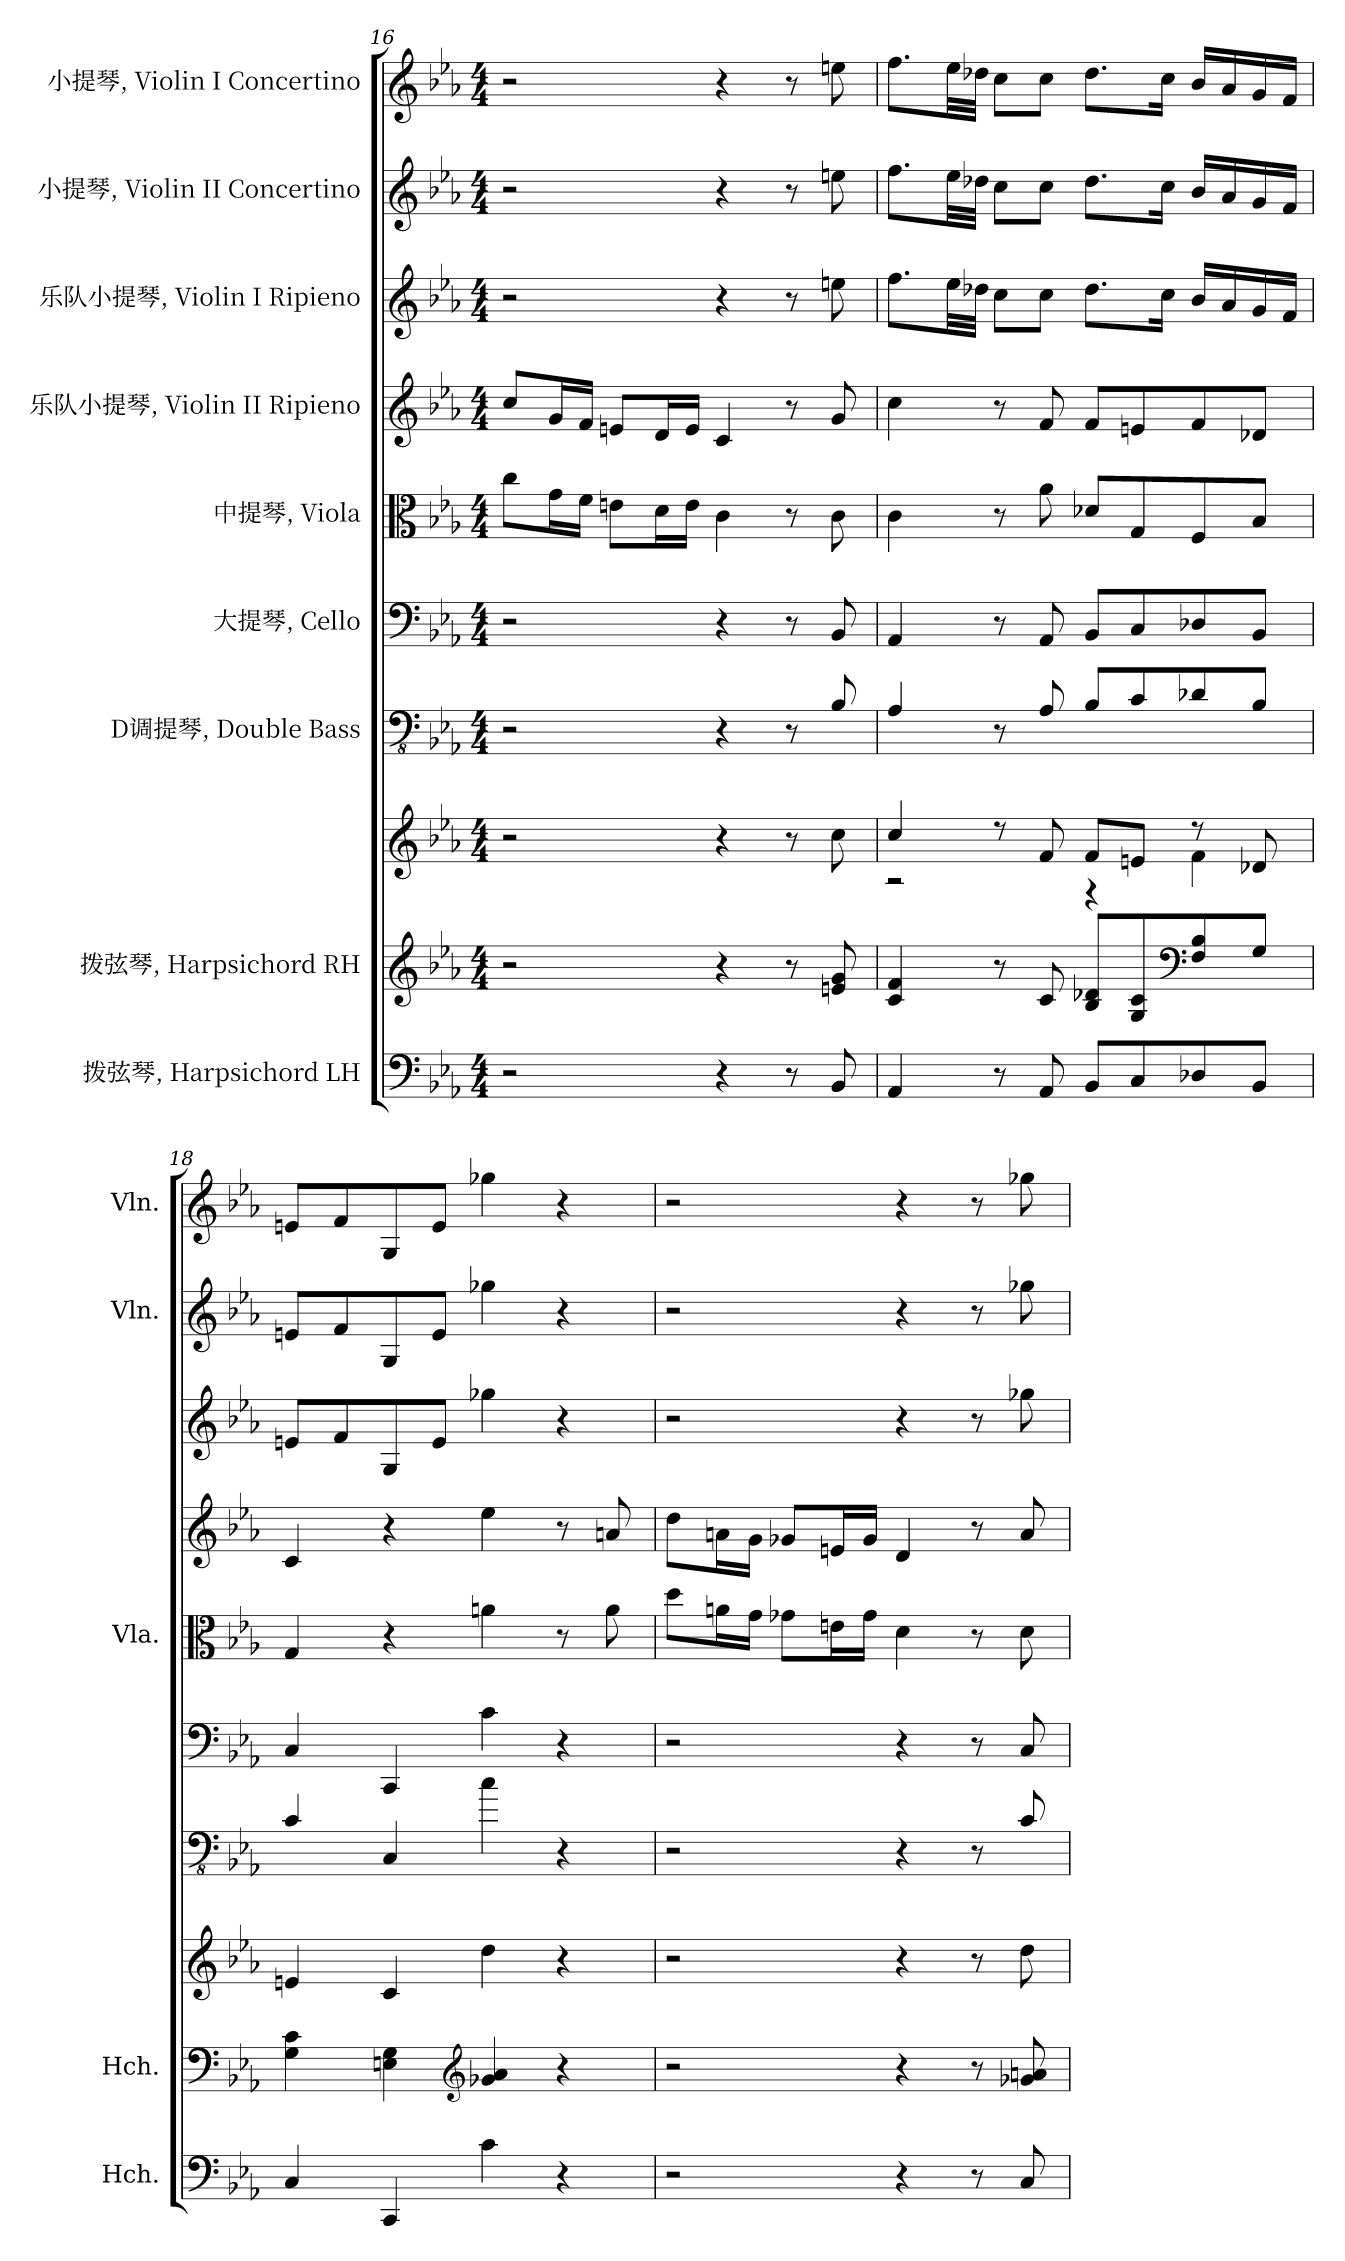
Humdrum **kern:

**kern	**kern	**kern	**kern	**kern	**kern	**kern	**kern	**kern	**kern
*part9	*part8	*part8	*part7	*part6	*part5	*part4	*part3	*part2	*part1
*staff10	*staff9	*staff8	*staff7	*staff6	*staff5	*staff4	*staff3	*staff2	*staff1
*I"拨弦琴, Harpsichord LH	*I"拨弦琴, Harpsichord RH	*	*I"D调提琴, Double Bass	*I"大提琴, Cello	*I"中提琴, Viola	*I"乐队小提琴, Violin II Ripieno	*I"乐队小提琴, Violin I Ripieno	*I"小提琴, Violin II Concertino	*I"小提琴, Violin I Concertino
*I'Hch.	*I'Hch.	*	*	*	*I'Vla.	*	*	*I'Vln.	*I'Vln.
!!LO:PB:g=z
*clefF4	*clefG2	*clefG2	*clefFv4	*clefF4	*clefC3	*clefG2	*clefG2	*clefG2	*clefG2
*	*	*	*ITrd7c12	*	*	*	*	*	*
*k[b-e-a-]	*k[b-e-a-]	*k[b-e-a-]	*k[b-e-a-]	*k[b-e-a-]	*k[b-e-a-]	*k[b-e-a-]	*k[b-e-a-]	*k[b-e-a-]	*k[b-e-a-]
*M4/4	*M4/4	*M4/4	*M4/4	*M4/4	*M4/4	*M4/4	*M4/4	*M4/4	*M4/4
=16	=16	=16	=16	=16	=16	=16	=16	=16	=16
2r	2r	2r	2r	2r	8cc\L	8cc/L	2r	2r	2r
.	.	.	.	.	16g\L	16g/L	.	.	.
.	.	.	.	.	16f\JJ	16f/JJ	.	.	.
.	.	.	.	.	8en\L	8en/L	.	.	.
.	.	.	.	.	16d\L	16d/L	.	.	.
.	.	.	.	.	16e\JJ	16e/JJ	.	.	.
4r	4r	4r	4r	4r	4c\	4c/	4r	4r	4r
8r	8r	8r	8r	8r	8r	8r	8r	8r	8r
8BB-/	8en/ 8g/	8cc\	8BBB-/	8BB-/	8c\	8g/	8een\	8een\	8een\
=17	=17	=17	=17	=17	=17	=17	=17	=17	=17
*	*	*^	*	*	*	*	*	*	*
4AA-/	4c/ 4f/	4cc/	2r	4AAA-/	4AA-/	4c\	4cc\	8.ff\L	8.ff\L	8.ff\L
.	.	.	.	.	.	.	.	32ee-\LL	32ee-\LL	32ee-\LL
.	.	.	.	.	.	.	.	32dd-X\JJJ	32dd-X\JJJ	32dd-X\JJJ
8r	8r	8r	.	8r	8r	8r	8r	8cc\L	8cc\L	8cc\L
8AA-/	8c/	8f/	.	8AAA-/	8AA-/	8a-\	8f/	8cc\J	8cc\J	8cc\J
8BB-/L	8B-/ 8d-X/L	8f/L	4r	8BBB-/L	8BB-/L	8d-X/L	8f/L	8.dd-\L	8.dd-\L	8.dd-\L
8C/	8G/ 8c/	8en/J	.	8CC/	8C/	8G/	8en/	.	.	.
.	.	.	.	.	.	.	.	16cc\Jk	16cc\Jk	16cc\Jk
*	*clefF4	*	*	*	*	*	*	*	*	*
8D-X/	8F/ 8B-/	8r	4f\	8DD-X/	8D-X/	8F/	8f/	16b-/LL	16b-/LL	16b-/LL
.	.	.	.	.	.	.	.	16a-/	16a-/	16a-/
8BB-/J	8G/J	8d-X/	.	8BBB-/J	8BB-/J	8B-/J	8d-X/J	16g/	16g/	16g/
.	.	.	.	.	.	.	.	16f/JJ	16f/JJ	16f/JJ
*	*	*v	*v	*	*	*	*	*	*	*
=18	=18	=18	=18	=18	=18	=18	=18	=18	=18
4C/	4G\ 4c\	4en/	4CC/	4C/	4G/	4c/	8en/L	8en/L	8en/L
.	.	.	.	.	.	.	8f/	8f/	8f/
4CC/	4En\ 4G\	4c/	4CCC/	4CC/	4r	4r	8G/	8G/	8G/
.	.	.	.	.	.	.	8e/J	8e/J	8e/J
*	*clefG2	*	*	*	*	*	*	*	*
4c\	4g-X/ 4a-/	4dd\	4C\	4c\	4an\	4ee-\	4gg-X\	4gg-X\	4gg-X\
4r	4r	4r	4r	4r	8r	8r	4r	4r	4r
.	.	.	.	.	8a\	8an/	.	.	.
!!LO:PB:g=z
=19	=19	=19	=19	=19	=19	=19	=19	=19	=19
2r	2r	2r	2r	2r	8dd\L	8dd\L	2r	2r	2r
.	.	.	.	.	16an\L	16an\L	.	.	.
.	.	.	.	.	16g\JJ	16g\JJ	.	.	.
.	.	.	.	.	8g-X\L	8g-X/L	.	.	.
.	.	.	.	.	16en\L	16en/L	.	.	.
.	.	.	.	.	16g-\JJ	16g-/JJ	.	.	.
4r	4r	4r	4r	4r	4d\	4d/	4r	4r	4r
8r	8r	8r	8r	8r	8r	8r	8r	8r	8r
8C/	8g-X/ 8an/	8dd\	8CC/	8C/	8d\	8a/	8gg-X\	8gg-X\	8gg-X\
=	=	=	=	=	=	=	=	=	=
*-	*-	*-	*-	*-	*-	*-	*-	*-	*-
